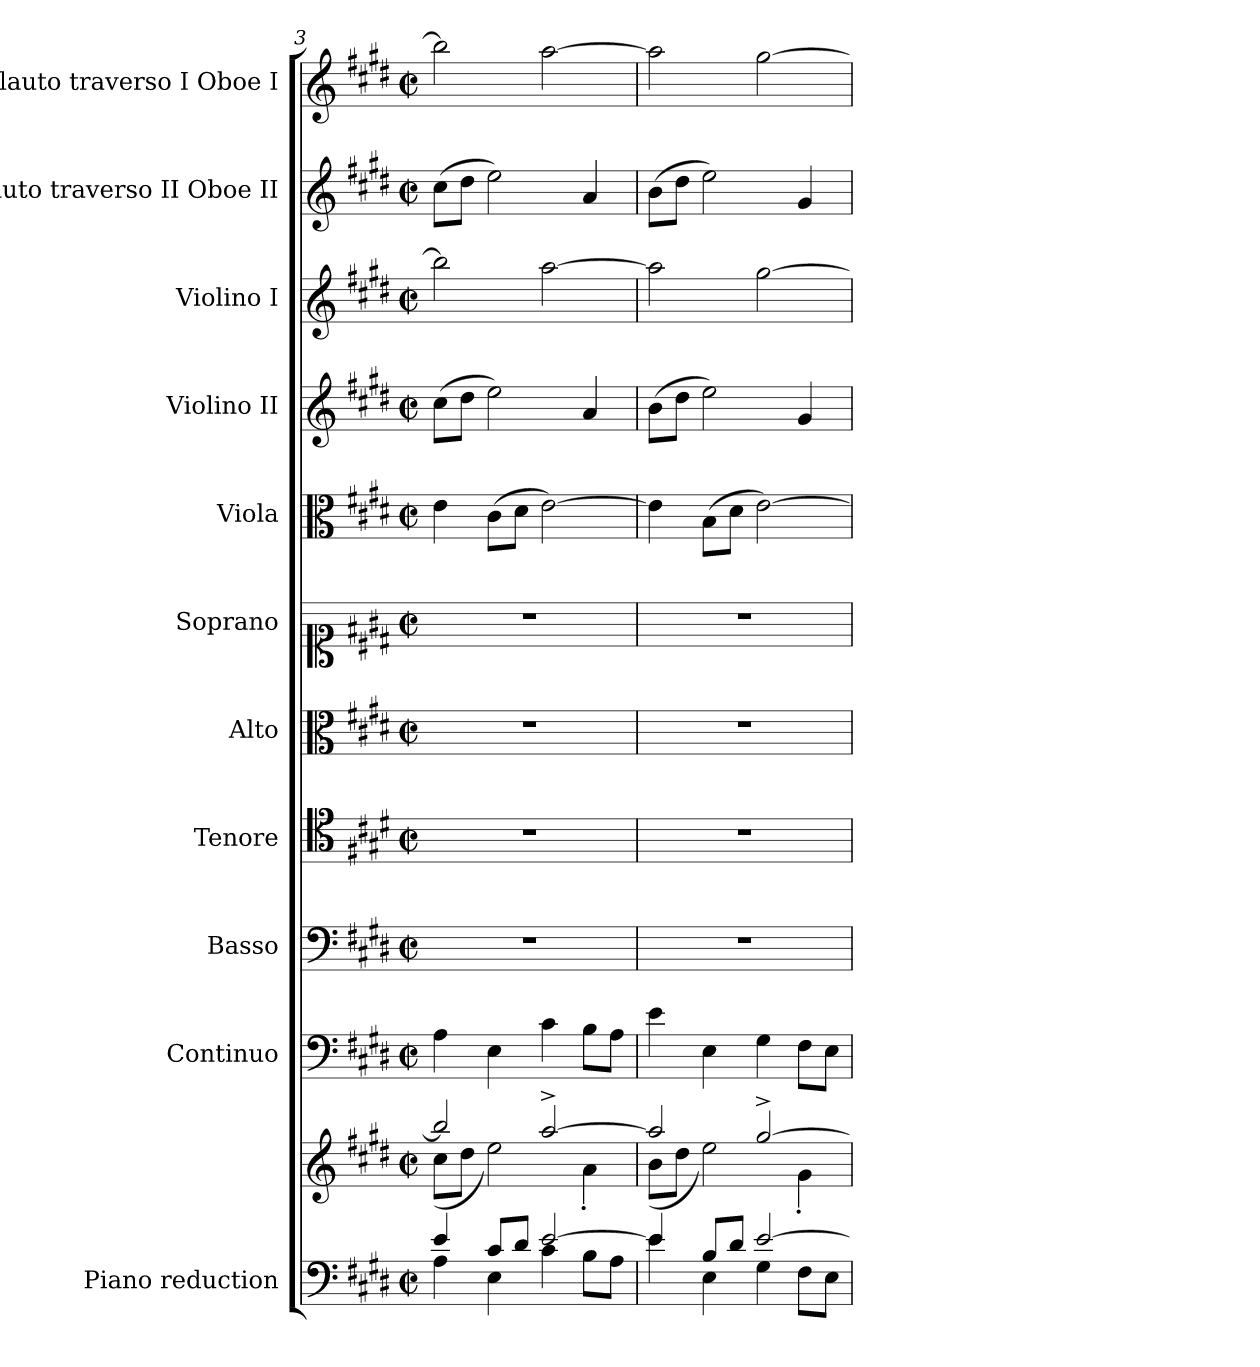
**kern	**kern	**kern	**kern	**kern	**kern	**kern	**kern	**kern	**kern	**kern	**kern
*part11	*part11	*part10	*part9	*part8	*part7	*part6	*part5	*part4	*part3	*part2	*part1
*staff12	*staff11	*staff10	*staff9	*staff8	*staff7	*staff6	*staff5	*staff4	*staff3	*staff2	*staff1
*I"Piano reduction	*	*I"Continuo	*I"Basso	*I"Tenore	*I"Alto	*I"Soprano	*I"Viola	*I"Violino II	*I"Violino I	*I"Flauto traverso II Oboe II	*I"Flauto traverso I Oboe I
*I'Pno	*	*	*	*	*	*	*	*	*	*I'Ob	*I'Ob
*clefF4	*clefG2	*clefF4	*clefF4	*clefC4	*clefC3	*clefC1	*clefC3	*clefG2	*clefG2	*clefG2	*clefG2
*k[f#c#g#d#]	*k[f#c#g#d#]	*k[f#c#g#d#]	*k[f#c#g#d#]	*k[f#c#g#d#]	*k[f#c#g#d#]	*k[f#c#g#d#]	*k[f#c#g#d#]	*k[f#c#g#d#]	*k[f#c#g#d#]	*k[f#c#g#d#]	*k[f#c#g#d#]
*M2/2	*M2/2	*M2/2	*M2/2	*M2/2	*M2/2	*M2/2	*M2/2	*M2/2	*M2/2	*M2/2	*M2/2
*met(c|)	*met(c|)	*met(c|)	*met(c|)	*met(c|)	*met(c|)	*met(c|)	*met(c|)	*met(c|)	*met(c|)	*met(c|)	*met(c|)
=3	=3	=3	=3	=3	=3	=3	=3	=3	=3	=3	=3
*^	*^	*	*	*	*	*	*	*	*	*	*
4e/	4A\	2bb/]	(<8cc#\L	4A\	1r	1r	1r	1r	4e\	(>8cc#\L	2bb\]	(>8cc#\L	2bb\]
.	.	.	8dd#\J	.	.	.	.	.	.	8dd#\J	.	8dd#\J	.
8c#/L	4E\	.	2ee\)	4E\	.	.	.	.	(>8c#\L	2ee\)	.	2ee\)	.
8d#/J	.	.	.	.	.	.	.	.	8d#\J	.	.	.	.
[2e/	4c#\	[2aa^/	.	4c#\	.	.	.	.	[2e\)	.	[2aa\	.	[2aa\
.	8B\L	.	4a'\	8B\L	.	.	.	.	.	4a/	.	4a/	.
.	8A\J	.	.	8A\J	.	.	.	.	.	.	.	.	.
=4	=4	=4	=4	=4	=4	=4	=4	=4	=4	=4	=4	=4	=4
4e/]	4e\	2aa/]	(<8b\L	4e\	1r	1r	1r	1r	4e\]	(>8b\L	2aa\]	(>8b\L	2aa\]
.	.	.	8dd#\J	.	.	.	.	.	.	8dd#\J	.	8dd#\J	.
8B/L	4E\	.	2ee\)	4E\	.	.	.	.	(>8B\L	2ee\)	.	2ee\)	.
8d#/J	.	.	.	.	.	.	.	.	8d#\J	.	.	.	.
[2e/	4G#\	[2gg#^/	.	4G#\	.	.	.	.	[2e\)	.	[2gg#\	.	[2gg#\
.	8F#\L	.	4g#'\	8F#\L	.	.	.	.	.	4g#/	.	4g#/	.
.	8E\J	.	.	8E\J	.	.	.	.	.	.	.	.	.
*v	*v	*	*	*	*	*	*	*	*	*	*	*	*
*	*v	*v	*	*	*	*	*	*	*	*	*	*
=	=	=	=	=	=	=	=	=	=	=	=
*-	*-	*-	*-	*-	*-	*-	*-	*-	*-	*-	*-
